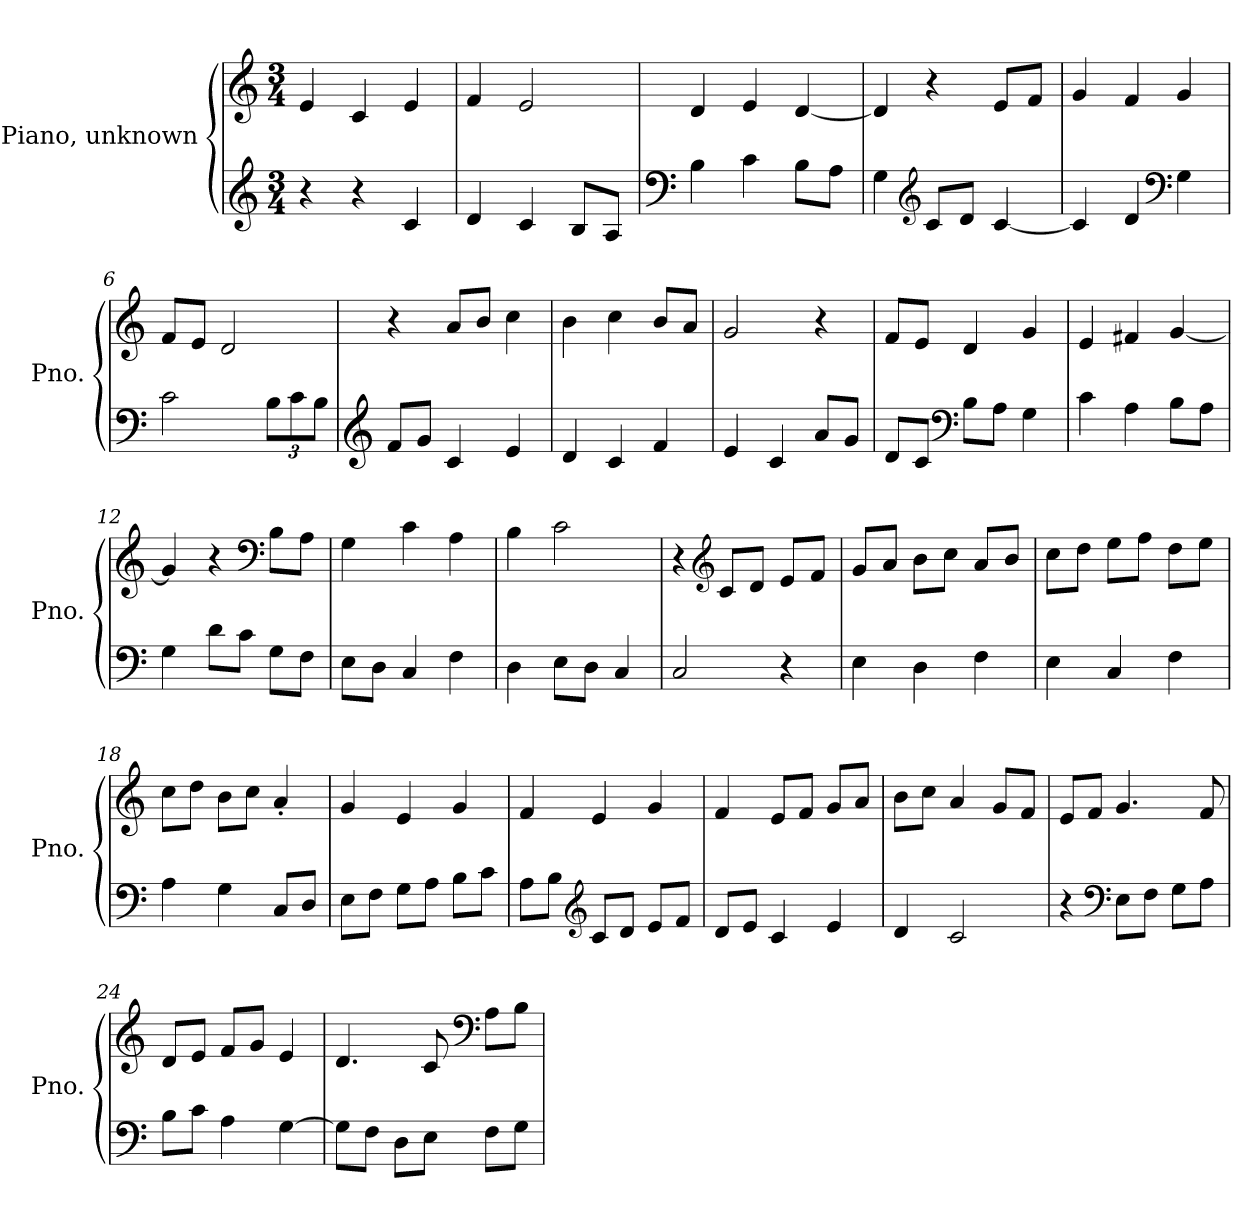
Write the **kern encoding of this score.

**kern	**kern
*part1	*part1
*staff2	*staff1
*I"Piano, unknown	*
*I'Pno.	*
*clefG2	*clefG2
*k[]	*k[]
*M3/4	*M3/4
*MM117	*MM117
=1	=1
4r	4e/
4r	4c/
4c/	4e/
=2	=2
4d/	4f/
4c/	2e/
8B/L	.
8A/J	.
=3	=3
*clefF4	*
4B\	4d/
4c\	4e/
8B\L	[4d/
8A\J	.
=4	=4
4G\	4d/]
*clefG2	*
8c/L	4r
8d/J	.
[4c/	8e/L
.	8f/J
=5	=5
4c/]	4g/
4d/	4f/
*clefF4	*
4G\	4g/
=6	=6
2c\	8f/L
.	8e/J
.	2d/
*Xbrackettup	*
12B\L	.
12c\	.
12B\J	.
=7	=7
*clefG2	*
8f/L	4r
8g/J	.
4c/	8a/L
.	8b/J
4e/	4cc\
!!LO:LB:g=z
=8	=8
4d/	4b\
4c/	4cc\
4f/	8b/L
.	8a/J
=9	=9
4e/	2g/
4c/	.
8a/L	4r
8g/J	.
=10	=10
8d/L	8f/L
8c/J	8e/J
*clefF4	*
8B\L	4d/
8A\J	.
4G\	4g/
=11	=11
4c\	4e/
4A\	4f#X/
8B\L	[4g/
8A\J	.
=12	=12
4G\	4g/]
8d\L	4r
8c\J	.
*	*clefF4
8G\L	8B\L
8F\J	8A\J
=13	=13
8E\L	4G\
8D\J	.
4C/	4c\
4F\	4A\
=14	=14
4D\	4B\
8E\L	2c\
8D\J	.
4C/	.
!!LO:LB:g=z
=15	=15
2C/	4r
*	*clefG2
.	8c/L
.	8d/J
4r	8e/L
.	8f/J
=16	=16
4E\	8g/L
.	8a/J
4D\	8b\L
.	8cc\J
4F\	8a/L
.	8b/J
=17	=17
4E\	8cc\L
.	8dd\J
4C/	8ee\L
.	8ff\J
4F\	8dd\L
.	8ee\J
=18	=18
4A\	8cc\L
.	8dd\J
4G\	8b\L
.	8cc\J
8C/L	4a'/
8D/J	.
=19	=19
8E\L	4g/
8F\J	.
8G\L	4e/
8A\J	.
8B\L	4g/
8c\J	.
=20	=20
8A\L	4f/
8B\J	.
*clefG2	*
8c/L	4e/
8d/J	.
8e/L	4g/
8f/J	.
!!LO:LB:g=z
=21	=21
8d/L	4f/
8e/J	.
4c/	8e/L
.	8f/J
4e/	8g/L
.	8a/J
=22	=22
4d/	8b\L
.	8cc\J
2c/	4a/
.	8g/L
.	8f/J
=23	=23
4r	8e/L
.	8f/J
*clefF4	*
8E\L	4.g/
8F\J	.
8G\L	.
8A\J	8f/
=24	=24
8B\L	8d/L
8c\J	8e/J
4A\	8f/L
.	8g/J
[4G\	4e/
=25	=25
8G\L]	4.d/
8F\J	.
8D\L	.
8E\J	8c/
*	*clefF4
8F\L	8A\L
8G\J	8B\J
=	=
*-	*-
